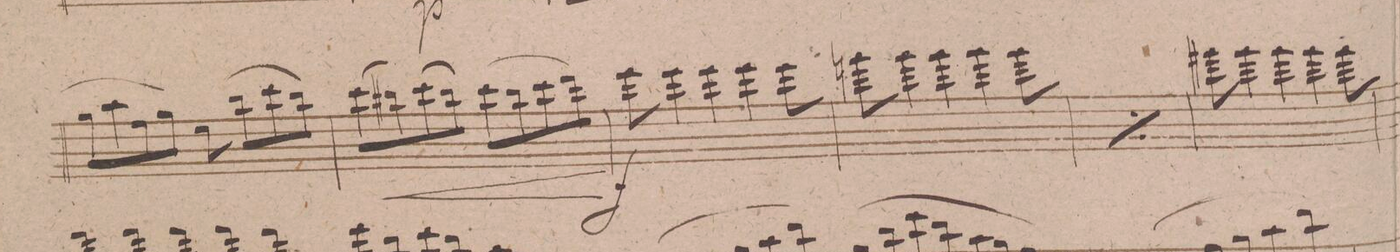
**kern	**dynam
*I"Violino 1mo	*
*clefG2	*
*k[f#c#g#d#]	*
*met(c)	*
*M4/4	*
8gg#\L	.
8aa\	.
8ff#\	.
8gg#\J)	.
8ee\	.
(>8bb\L	.
8ccc#\	.
8bb\J)	.
=296	=296
(>8ccc#\L	<
8bb#X\)	.
(>8ccc#\	.
8bb#\J)	.
(>8ccc#\L	.
8bb#\	.
8ccc#\	.
8ddd#\J)	[[
=297	=297
8eee\	f
4eee\	.
4eee\	.
4eee\	.
8eee\	.
=298	=298
8gggn\	.
4ggg\	.
4ggg\	.
4ggg\	.
8ggg\	.
=299	=299
*rep	*
8gggn\	.
4ggg\	.
4ggg\	.
4ggg\	.
8ggg\	.
*Xrep	*
=300	=300
8ggg#X\	.
4ggg#\	.
4ggg#\	.
4ggg#\	.
8ggg#\	.
=301	=301
*-	*-
